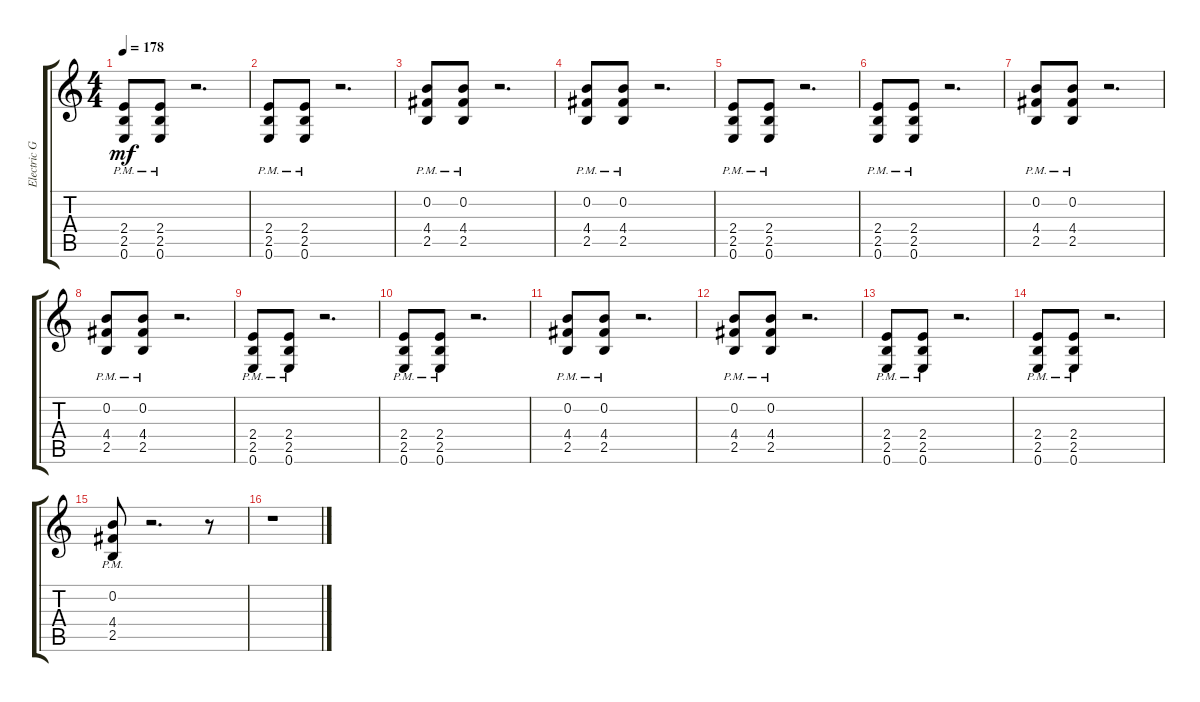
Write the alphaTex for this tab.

\track ("Electric Guitar" "Electric G") {instrument distortionguitar}
\staff {score tabs}
\tuning (E4 B3 G3 D3 A2 E2) {hide}
\ts (4 4)
\tempo 178
\clef g2
\ks c
(2.4{pm} 2.5{pm} 0.6{pm}).8{dy mf} (2.4{pm} 2.5{pm} 0.6{pm}).8 r.2{d} |
(2.4{pm} 2.5{pm} 0.6{pm}).8 (2.4{pm} 2.5{pm} 0.6{pm}).8 r.2{d} |
(0.2{pm} 4.4{pm} 2.5{pm}).8 (0.2{pm} 4.4{pm} 2.5{pm}).8 r.2{d} |
(0.2{pm} 4.4{pm} 2.5{pm}).8 (0.2{pm} 4.4{pm} 2.5{pm}).8 r.2{d} |
(2.4{pm} 2.5{pm} 0.6{pm}).8 (2.4{pm} 2.5{pm} 0.6{pm}).8 r.2{d} |
(2.4{pm} 2.5{pm} 0.6{pm}).8 (2.4{pm} 2.5{pm} 0.6{pm}).8 r.2{d} |
(0.2{pm} 4.4{pm} 2.5{pm}).8 (0.2{pm} 4.4{pm} 2.5{pm}).8 r.2{d} |
(0.2{pm} 4.4{pm} 2.5{pm}).8 (0.2{pm} 4.4{pm} 2.5{pm}).8 r.2{d} |
(2.4{pm} 2.5{pm} 0.6{pm}).8 (2.4{pm} 2.5{pm} 0.6{pm}).8 r.2{d} |
(2.4{pm} 2.5{pm} 0.6{pm}).8 (2.4{pm} 2.5{pm} 0.6{pm}).8 r.2{d} |
(0.2{pm} 4.4{pm} 2.5{pm}).8 (0.2{pm} 4.4{pm} 2.5{pm}).8 r.2{d} |
(0.2{pm} 4.4{pm} 2.5{pm}).8 (0.2{pm} 4.4{pm} 2.5{pm}).8 r.2{d} |
(2.4{pm} 2.5{pm} 0.6{pm}).8 (2.4{pm} 2.5{pm} 0.6{pm}).8 r.2{d} |
(2.4{pm} 2.5{pm} 0.6{pm}).8 (2.4{pm} 2.5{pm} 0.6{pm}).8 r.2{d} |
(0.2{pm} 4.4{pm} 2.5{pm}).8 r.2{d} r.8 |
r.1
